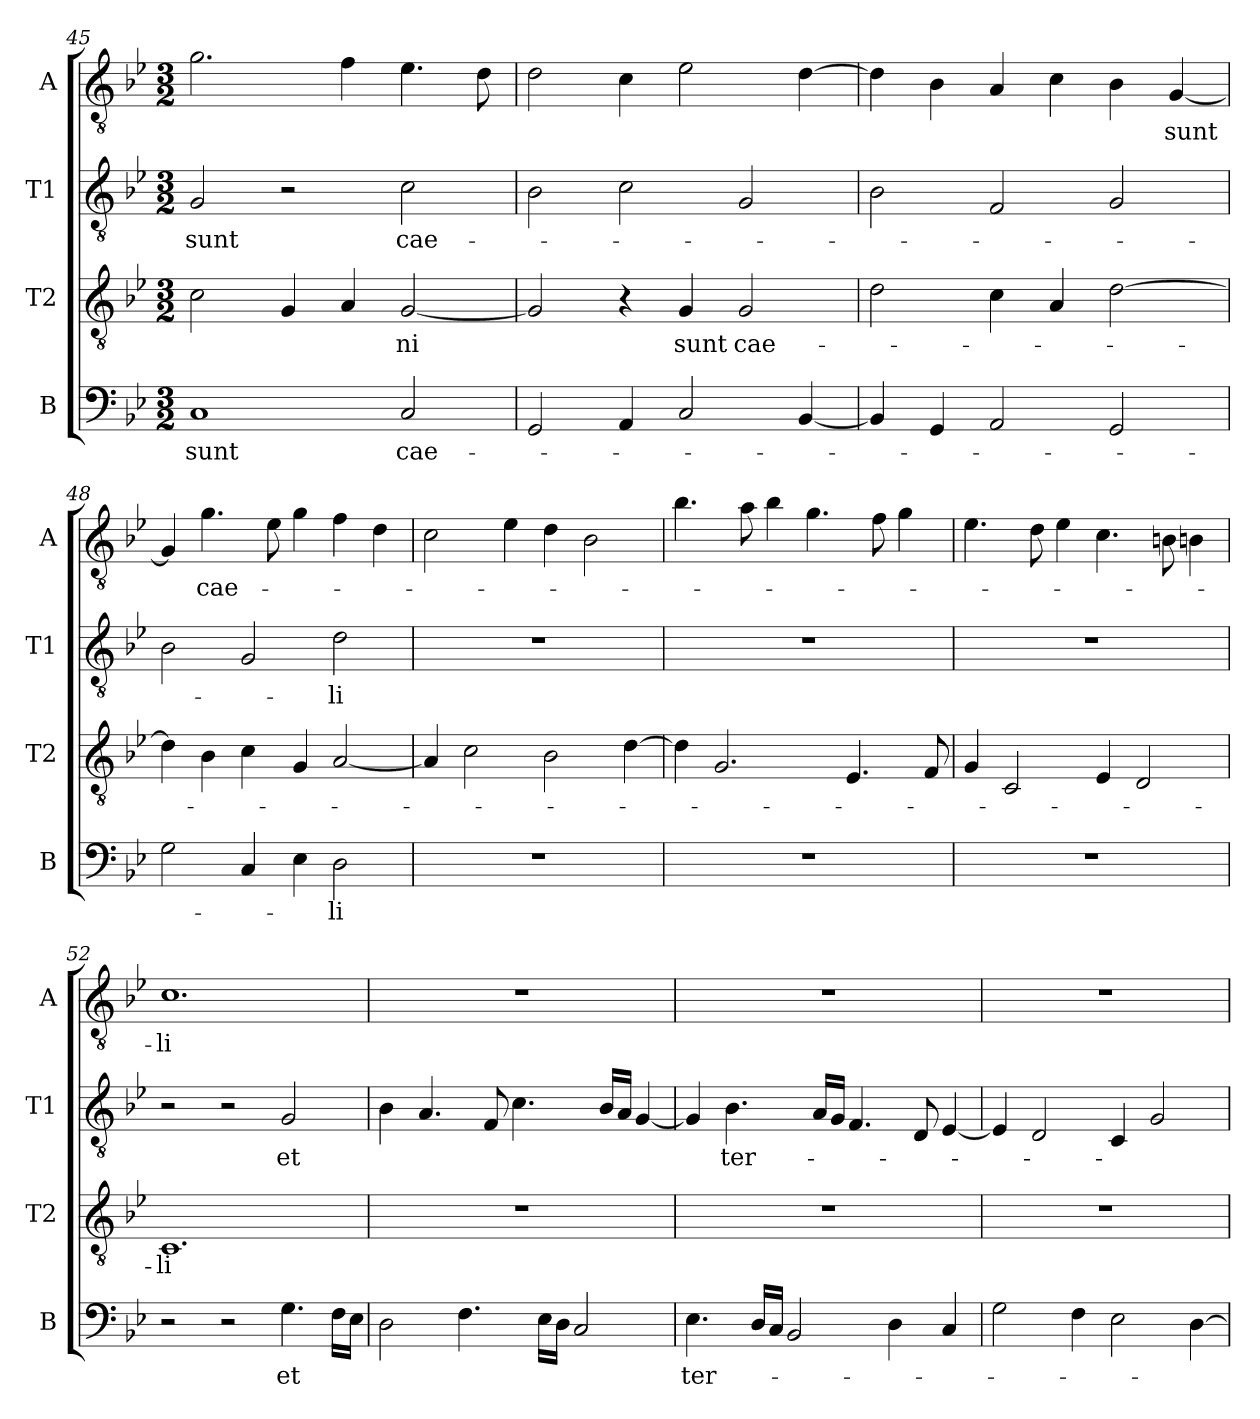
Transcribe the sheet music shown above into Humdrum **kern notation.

**kern	**text	**kern	**text	**kern	**text	**kern	**text
*part4	*part4	*part3	*part3	*part2	*part2	*part1	*part1
*staff4	*staff4	*staff3	*staff3	*staff2	*staff2	*staff1	*staff1
*I"B	*	*I"T2	*	*I"T1	*	*I"A	*
*I'B	*	*I'T2	*	*I'T1	*	*I'A	*
*clefF4	*	*clefGv2	*	*clefGv2	*	*clefGv2	*
*k[b-e-]	*	*k[b-e-]	*	*k[b-e-]	*	*k[b-e-]	*
*M3/2	*	*M3/2	*	*M3/2	*	*M3/2	*
=45	=45	=45	=45	=45	=45	=45	=45
1C	sunt	2c\	.	2G/	sunt	2.g\	.
.	.	4G/	.	2r	.	.	.
.	.	4A/	.	.	.	4f\	.
2C/	cae-	[2G/	-ni	2c\	cae-	4.e-\	.
.	.	.	.	.	.	8d\	.
=46	=46	=46	=46	=46	=46	=46	=46
2GG/	.	2G/]	.	2B-\	.	2d\	.
4AA/	.	4r	.	2c\	.	4c\	.
2C/	.	4G/	sunt	.	.	2e-\	.
.	.	2G/	cae-	2G/	.	.	.
[4BB-/	.	.	.	.	.	[4d\	.
=47	=47	=47	=47	=47	=47	=47	=47
4BB-/]	.	2d\	.	2B-\	.	4d\]	.
4GG/	.	.	.	.	.	4B-\	.
2AA/	.	4c\	.	2F/	.	4A/	.
.	.	4A/	.	.	.	4c\	.
2GG/	.	[2d\	.	2G/	.	4B-\	.
.	.	.	.	.	.	[4G/	sunt
=48	=48	=48	=48	=48	=48	=48	=48
2G\	.	4d\]	.	2B-\	.	4G/]	.
.	.	4B-\	.	.	.	4.g\	cae-
4C/	.	4c\	.	2G/	.	.	.
.	.	.	.	.	.	8e-\	.
4E-\	.	4G/	.	.	.	4g\	.
2D\	li	[2A/	.	2d\	-li	4f\	.
.	.	.	.	.	.	4d\	.
=49	=49	=49	=49	=49	=49	=49	=49
1.r	.	4A/]	.	1.r	.	2c\	.
.	.	2c\	.	.	.	.	.
.	.	.	.	.	.	4e-\	.
.	.	2B-\	.	.	.	4d\	.
.	.	.	.	.	.	2B-\	.
.	.	[4d\	.	.	.	.	.
=50	=50	=50	=50	=50	=50	=50	=50
1.r	.	4d\]	.	1.r	.	4.b-\	.
.	.	2.G/	.	.	.	.	.
.	.	.	.	.	.	8a\	.
.	.	.	.	.	.	4b-\	.
.	.	.	.	.	.	4.g\	.
.	.	4.E-/	.	.	.	.	.
.	.	.	.	.	.	8f\	.
.	.	.	.	.	.	4g\	.
.	.	8F/	.	.	.	.	.
=51	=51	=51	=51	=51	=51	=51	=51
1.r	.	4G/	.	1.r	.	4.e-\	.
.	.	2C/	.	.	.	.	.
.	.	.	.	.	.	8d\	.
.	.	.	.	.	.	4e-\	.
.	.	4E-/	.	.	.	4.c\	.
.	.	2D/	.	.	.	.	.
.	.	.	.	.	.	8Bn\	.
.	.	.	.	.	.	4Bn\	.
=52	=52	=52	=52	=52	=52	=52	=52
2r	.	1.C	li	2r	.	1.c	li
2r	.	.	.	2r	.	.	.
4.G\	et	.	.	2G/	et	.	.
16F\LL	.	.	.	.	.	.	.
16E-\JJ	.	.	.	.	.	.	.
=53	=53	=53	=53	=53	=53	=53	=53
2D\	.	1.r	.	4B-\	.	1.r	.
.	.	.	.	4.A/	.	.	.
4.F\	.	.	.	.	.	.	.
.	.	.	.	8F/	.	.	.
.	.	.	.	4.c\	.	.	.
16E-\LL	.	.	.	.	.	.	.
16D\JJ	.	.	.	.	.	.	.
2C/	.	.	.	.	.	.	.
.	.	.	.	16B-/LL	.	.	.
.	.	.	.	16A/JJ	.	.	.
.	.	.	.	[4G/	.	.	.
=54	=54	=54	=54	=54	=54	=54	=54
4.E-\	ter-	1.r	.	4G/]	.	1.r	.
.	.	.	.	4.B-\	ter-	.	.
16D/LL	.	.	.	.	.	.	.
16C/JJ	.	.	.	.	.	.	.
2BB-/	.	.	.	.	.	.	.
.	.	.	.	16A/LL	.	.	.
.	.	.	.	16G/JJ	.	.	.
.	.	.	.	4.F/	.	.	.
4D\	.	.	.	.	.	.	.
.	.	.	.	8D/	.	.	.
4C/	.	.	.	[4E-/	.	.	.
=55	=55	=55	=55	=55	=55	=55	=55
2G\	.	1.r	.	4E-/]	.	1.r	.
.	.	.	.	2D/	.	.	.
4F\	.	.	.	.	.	.	.
2E-\	.	.	.	4C/	.	.	.
.	.	.	.	2G/	.	.	.
[4D\	.	.	.	.	.	.	.
=	=	=	=	=	=	=	=
*-	*-	*-	*-	*-	*-	*-	*-
